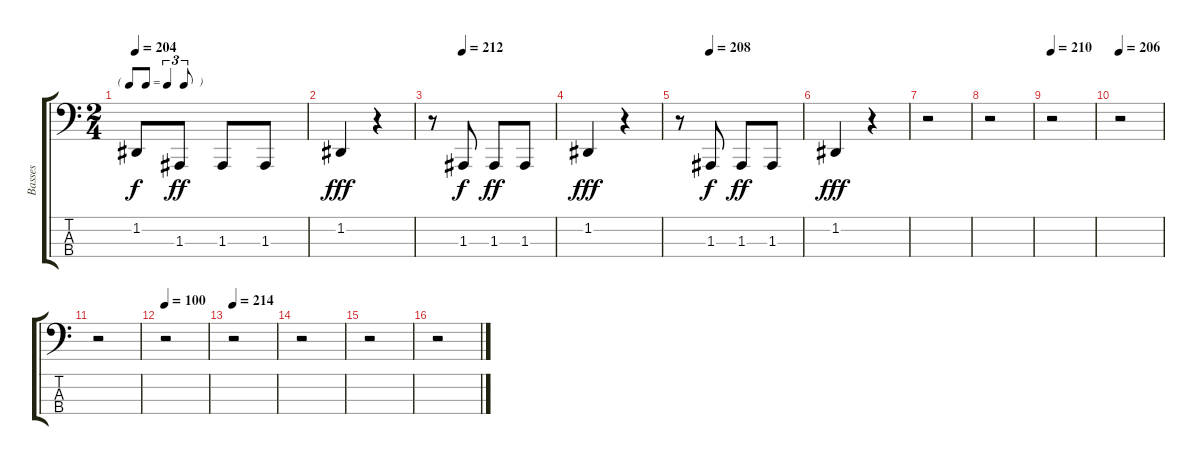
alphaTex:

\track ("Basses" "Basses") {instrument stringensemble1}
\staff {score tabs}
\tuning (G2 D2 A1 E1) {hide}
\ts (2 4)
\tf triplet8th
\tempo 204
\clef f4
\ks c
1.2{t}.8{dy f} 1.3.8{dy ff} 1.3.8 1.3.8 |
1.2.4{dy fff} r.4 |
\tempo (212 0.25)
r.8 1.3.8{dy f} 1.3.8{dy ff} 1.3.8 |
1.2.4{dy fff} r.4 |
\tempo (208 0.25)
r.8 1.3.8{dy f} 1.3.8{dy ff} 1.3.8 |
1.2.4{dy fff} r.4 |
r.2 |
r.2 |
\tempo 210
r.2 |
\tempo 206
r.2 |
r.2 |
\tempo 100
r.2 |
\tempo 214
r.2 |
r.2 |
r.2 |
r.2
